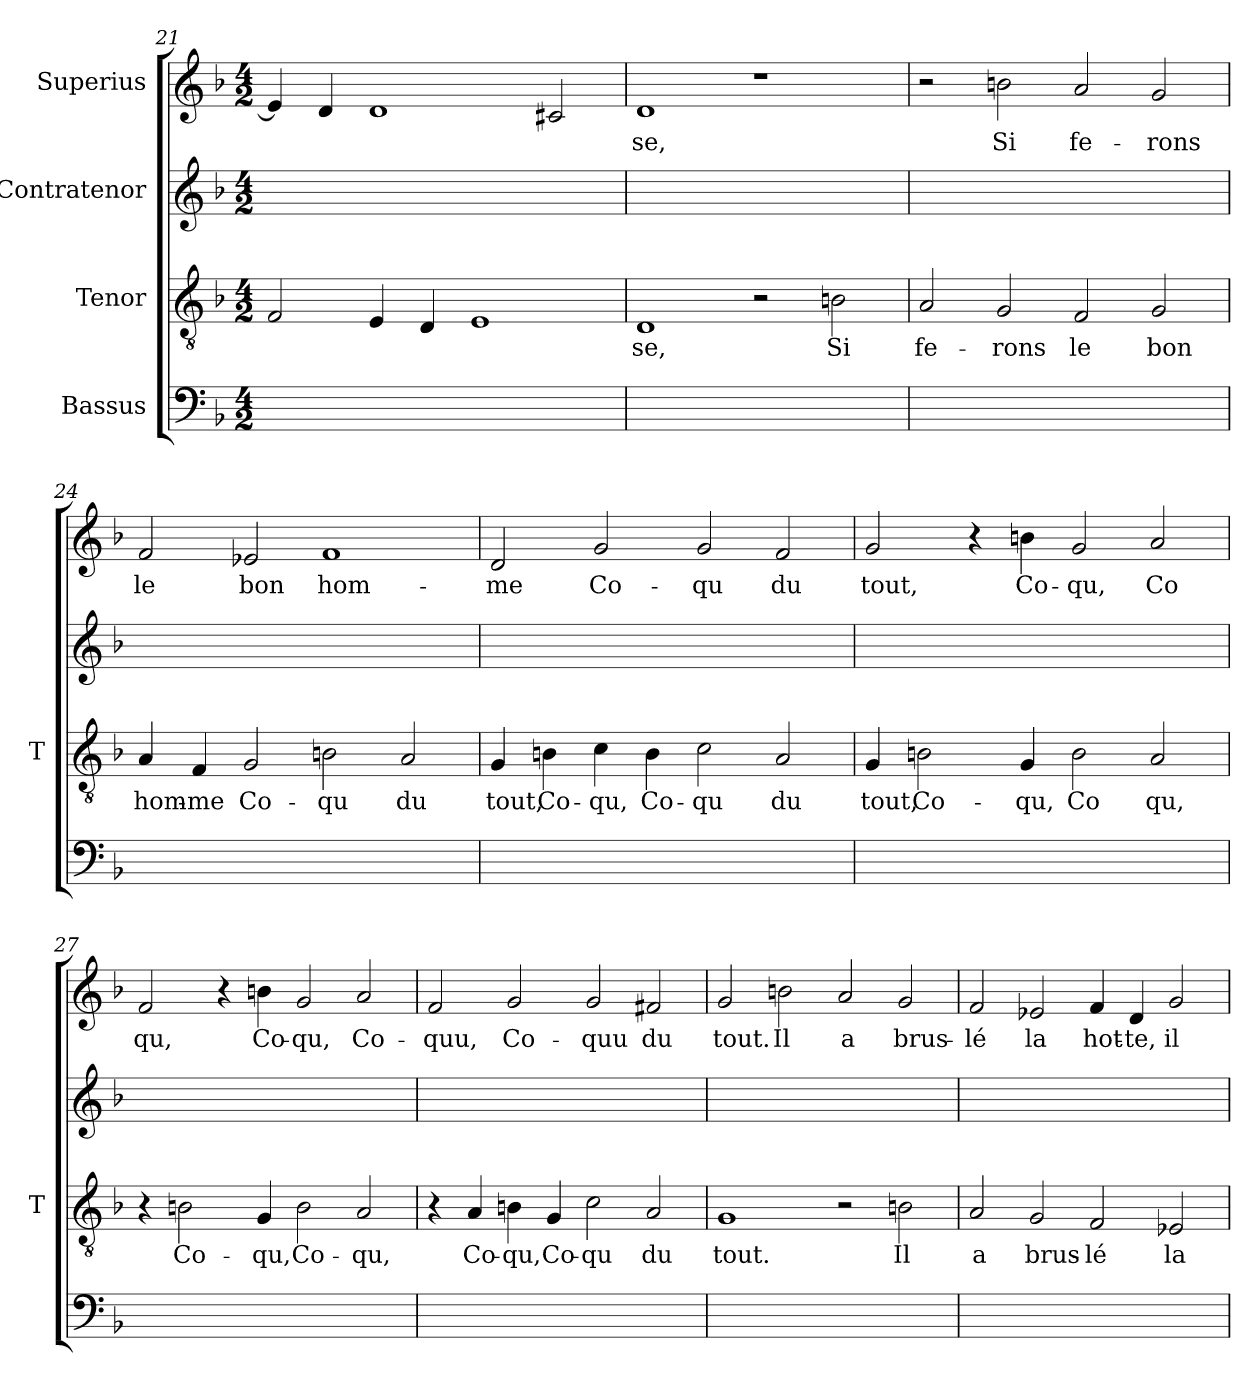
**kern	**kern	**text	**kern	**kern	**text
*part4	*part3	*part3	*part2	*part1	*part1
*staff4	*staff3	*staff3	*staff2	*staff1	*staff1
*I"Bassus	*I"Tenor	*	*I"Contratenor	*I"Superius	*
*	*I'T	*	*	*	*
*clefF4	*clefGv2	*	*clefG2	*clefG2	*
*k[b-]	*k[b-]	*	*k[b-]	*k[b-]	*
*M4/2	*M4/2	*	*M4/2	*M4/2	*
=21	=21	=21	=21	=21	=21
0ryy	2F	.	0ryy	4e]	.
.	.	.	.	4d	.
.	4E	.	.	1d	.
.	4D	.	.	.	.
.	1E	.	.	.	.
.	.	.	.	2c#X	.
=22	=22	=22	=22	=22	=22
0ryy	1D	-se,	0ryy	1d	-se,
.	2r	.	.	1r	.
.	2B	-Si	.	.	.
=23	=23	=23	=23	=23	=23
0ryy	2A	fe-	0ryy	2r	.
.	2G	-rons	.	2b	-Si
.	2F	-le	.	2a	fe-
.	2G	-bon	.	2g	-rons
=24	=24	=24	=24	=24	=24
0ryy	4A	hom-	0ryy	2f	-le
.	4F	-me	.	.	.
.	2G	Co-	.	2e-X	-bon
.	2B	-qu	.	1f	hom-
.	2A	-du	.	.	.
=25	=25	=25	=25	=25	=25
0ryy	4G	-tout,	0ryy	2d	-me
.	4B	Co-	.	.	.
.	4c	-qu,	.	2g	Co-
.	4B	Co-	.	.	.
.	2c	-qu	.	2g	-qu
.	2A	-du	.	2f	-du
=26	=26	=26	=26	=26	=26
0ryy	4G	-tout,	0ryy	2g	-tout,
.	2B	Co-	.	.	.
.	.	.	.	4r	.
.	4G	-qu,	.	4b	Co-
.	2B	-Co	.	2g	-qu,
.	2A	-qu,	.	2a	-Co
=27	=27	=27	=27	=27	=27
0ryy	4r	.	0ryy	2f	-qu,
.	2B	Co-	.	.	.
.	.	.	.	4r	.
.	4G	-qu,	.	4b	Co-
.	2B	Co-	.	2g	-qu,
.	2A	-qu,	.	2a	Co-
=28	=28	=28	=28	=28	=28
0ryy	4r	.	0ryy	2f	-quu,
.	4A	Co-	.	.	.
.	4B	-qu,	.	2g	Co-
.	4G	Co-	.	.	.
.	2c	-qu	.	2g	-quu
.	2A	-du	.	2f#X	-du
=29	=29	=29	=29	=29	=29
0ryy	1G	-tout.	0ryy	2g	-tout.
.	.	.	.	2b	-Il
.	2r	.	.	2a	-a
.	2B	-Il	.	2g	brus-
=30	=30	=30	=30	=30	=30
0ryy	2A	-a	0ryy	2f	-lé
.	2G	brus-	.	2e-X	-la
.	2F	-lé	.	4f	hot-
.	.	.	.	4d	-te,
.	2E-X	-la	.	2g	-il
=	=	=	=	=	=
*-	*-	*-	*-	*-	*-
